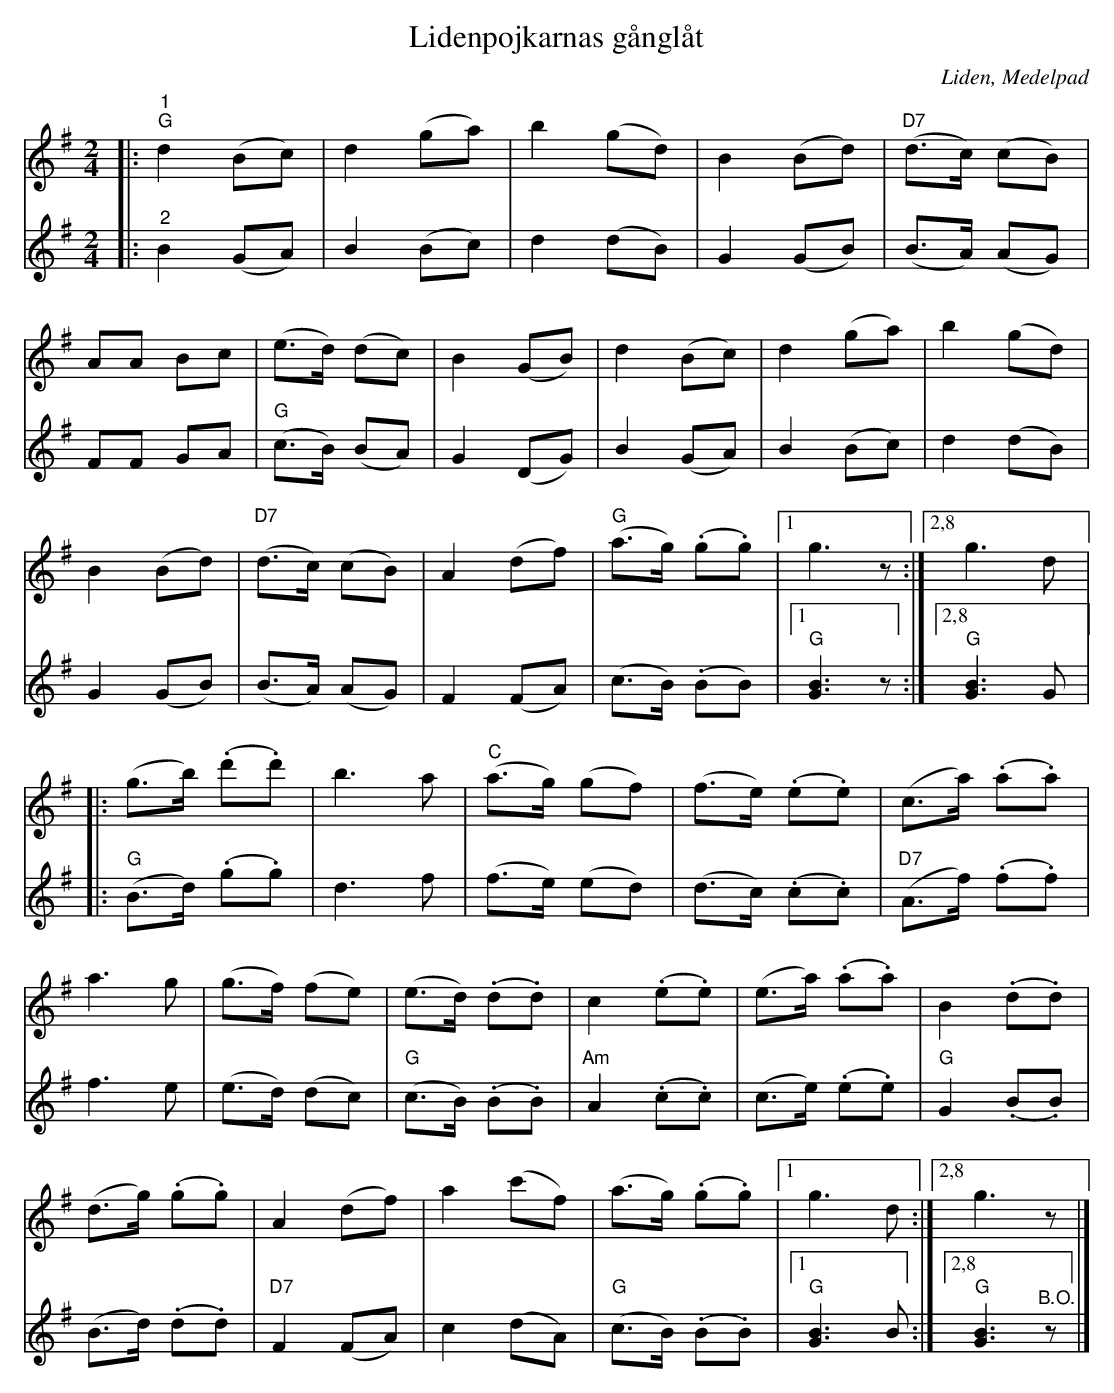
X:1
T:Lidenpojkarnas gånglåt
O:Liden, Medelpad
L:1/8
M:2/4
K:G
V:1
|:"^1""G" d2 (Bc) | d2 (ga) | b2 (gd) | B2 (Bd) |"D7" (d>c) (cB) |
AA Bc | (e>d) (dc) | B2 (GB) | d2 (Bc) | d2 (ga) | b2 (gd) |
B2 (Bd) | "D7" (d>c) (cB) | A2 (df) |"G" (a>g) (.g.g) |1 g3 z :|2,8 g3 d |:
(g>b) (.d'.d') | b3 a |"C" (a>g) (gf) | (f>e) (.e.e) | (c>a) (.a.a) |
a3 g | (g>f) (fe) | (e>d) (.d.d) | c2 (.e.e) | (e>a) (.a.a) | B2 (.d.d) |
(d>g) (.g.g) | A2 (df) | a2 (c'f) | (a>g) (.g.g) |1 g3 d :|2,8 g3 z |]
V:2
|:"^2" B2 (GA) | B2 (Bc) | d2 (dB) | G2 (GB) | (B>A) (AG) | FF GA |
"G" (c>B) (BA) | G2 (DG) | B2 (GA) | B2 (Bc) | d2 (dB) | G2 (GB) |
(B>A) (AG) | F2 (FA) | (c>B) (.BB) |1"G" [GB]3 z :|2,8 "G" [GB]3 G |:
"G" (B>d) (.g.g) | d3 f | (f>e) (ed) | (d>c) (.c.c) |"D7" (A>f) (.f.f) |
f3 e | (e>d) (dc) |"G" (c>B) (.B.B) |"Am" A2 (.c.c) | (c>e) (.e.e) |"G" G2 (.B.B) |
(B>d) (.d.d) | "D7" F2 (FA) | c2 (dA) |"G" (c>B) (.B.B) |1"G" [GB]3 B :|2,8"G" [GB]3"^B.O." z |]
